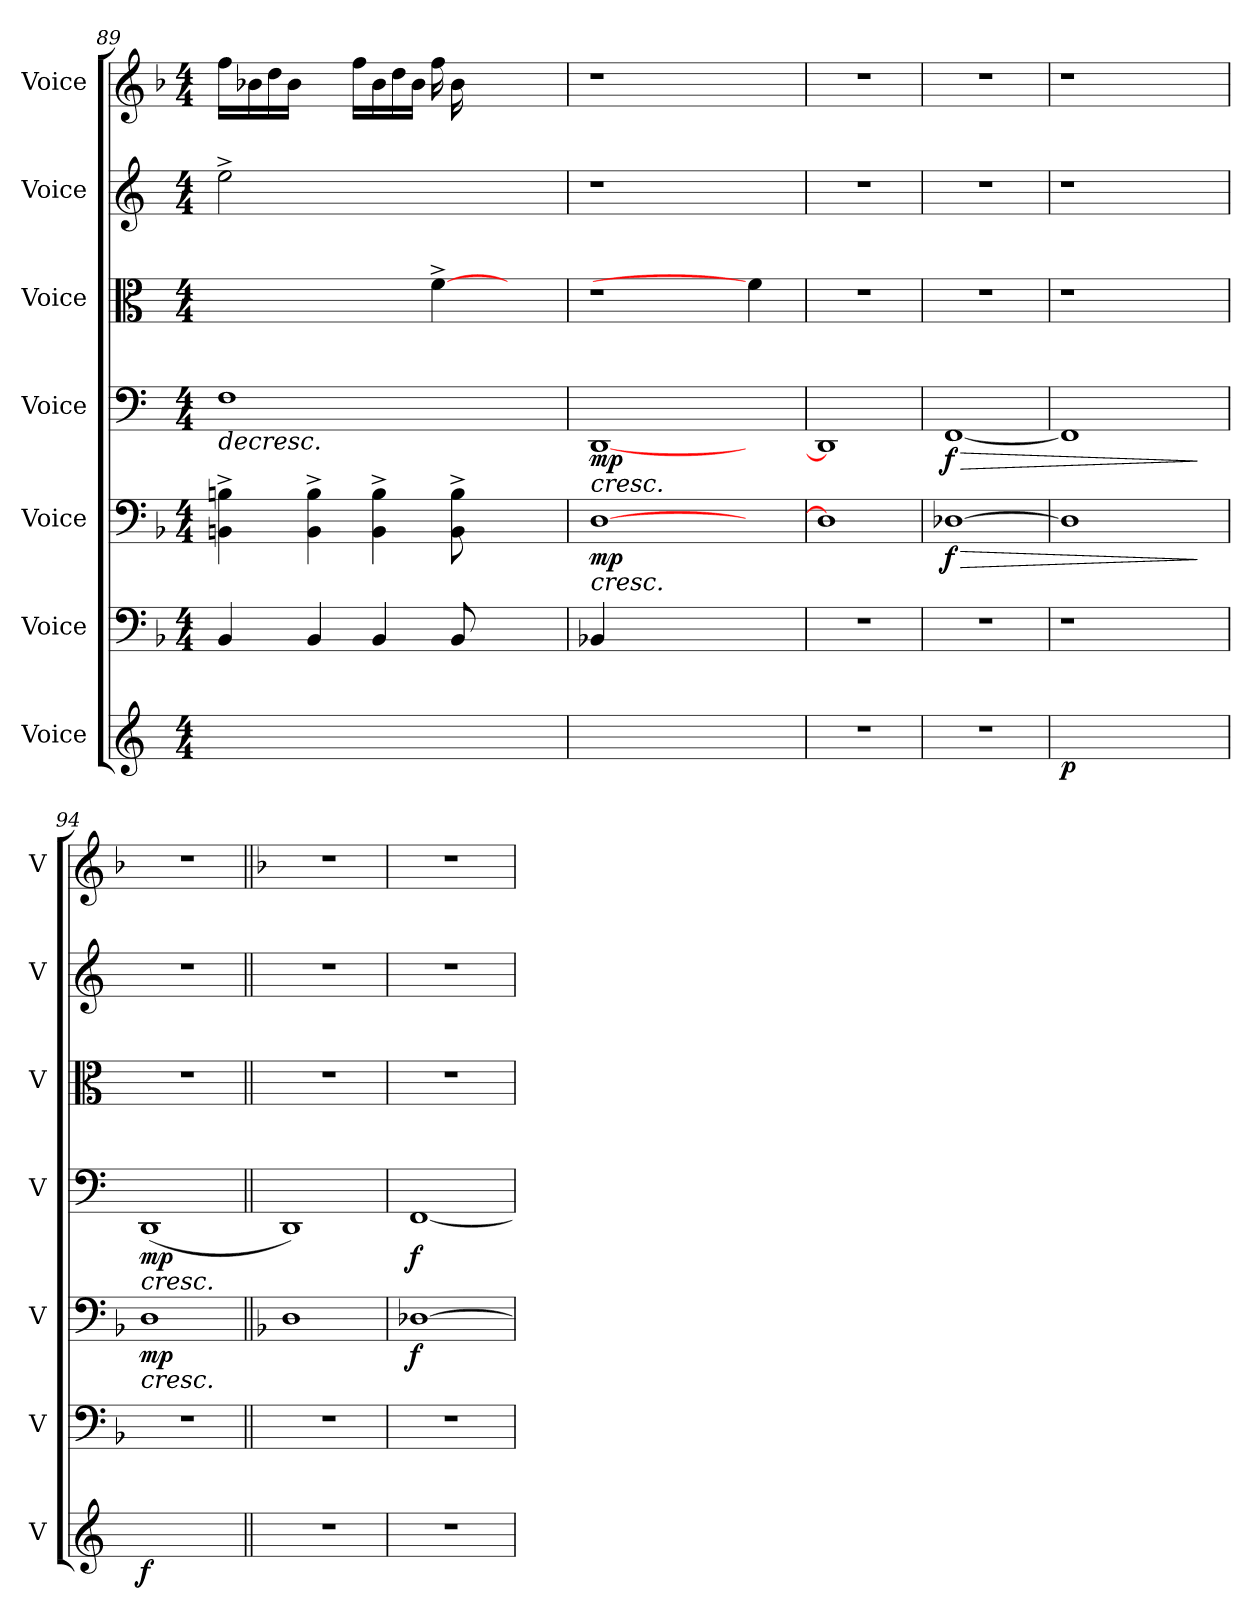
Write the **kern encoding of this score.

**kern	**dynam	**kern	**kern	**dynam	**kern	**dynam	**kern	**kern	**kern
*part7	*part7	*part6	*part5	*part5	*part4	*part4	*part3	*part2	*part1
*staff7	*staff7	*staff6	*staff5	*staff5	*staff4	*staff4	*staff3	*staff2	*staff1
*I"Voice	*	*I"Voice	*I"Voice	*	*I"Voice	*	*I"Voice	*I"Voice	*I"Voice
*I'V	*	*I'V	*I'V	*	*I'V	*	*I'V	*I'V	*I'V
!!LO:PB:g=z
*clefG2	*	*clefF4	*clefF4	*	*clefF4	*	*clefC3	*clefG2	*clefG2
*k[]	*	*k[b-]	*k[b-]	*	*k[]	*	*k[]	*k[]	*k[b-]
*M4/4	*	*M4/4	*M4/4	*	*M4/4	*	*M4/4	*M4/4	*M4/4
=89	=89	=89	=89	=89	=89	=89	=89	=89	=89
!	!	!	!	!	!	!LO:HP:b	!	!	!
1ryy	.	4BB-/	4BBn\^ 4Bn\^	.	1F	>	2.ryy	2ee^\	16ff\LL
.	.	.	.	.	.	.	.	.	16b-X\
.	.	.	.	.	.	.	.	.	16dd\
.	.	.	.	.	.	.	.	.	16b-\JJ
.	.	4BB-/	4BB\^ 4B\^	.	.	.	.	.	4ryy
.	.	16ryy	16ryy	.	.	.	.	2ryy	16ff\LL
.	.	4BB-/	4BB\^ 4B\^	.	.	.	.	.	16b-\
.	.	.	.	.	.	.	.	.	16dd\
.	.	.	.	.	.	.	.	.	16b-\JJ
.	.	.	.	.	.	.	[4f^\	.	16ff\
.	.	8BB-/	8BB\^ 8B\^	.	.	.	.	.	16b-\
.	.	.	.	.	.	.	.	.	8ryy
.	.	16ryy	16ryy	.	.	.	.	.	.
4ryy	.	8.ryy	8.ryy	.	4ryy	.	4ryy	4ryy	4ryy
.	.	16ryy	16ryy	.	.	.	.	.	.
=90	=90	=90	=90	=90	=90	=90	=90	=90	=90
!	!	!	!	!LO:HP:b	!	!LO:HP:b	!	!	!
!	!	!	!	!LO:DY:n=1:b	!	!LO:DY:n=1:b	!	!	!
1ryy	.	4BB-X/	[1D	< mp	[1DD	< mp	1r	1r	1r
.	.	8.ryy	.	.	.	.	.	.	.
.	.	2.ryy	.	.	.	.	.	.	.
4ryy	.	.	8.ryy	.	4ryy	]	4f\]	4ryy	4ryy
.	.	16ryy	16ryy	.	.	.	.	.	.
=91	=91	=91	=91	=91	=91	=91	=91	=91	=91
1r	.	1r	1D]	.	1DD]	.	1r	1r	1r
=92	=92	=92	=92	=92	=92	=92	=92	=92	=92
!	!	!	!	!LO:HP:b	!	!LO:HP:b	!	!	!
!	!	!	!	!LO:DY:n=1:b	!	!LO:DY:n=1:b	!	!	!
1r	.	1r	[1D-X	> f	[1FF	> f	1r	1r	1r
.	.	.	.	[	.	[	.	.	.
=93	=93	=93	=93	=93	=93	=93	=93	=93	=93
!	!LO:DY:b	!	!	!	!	!	!	!	!
1ryy	p	1r	1D-]	.	1FF]	.	1r	1r	1r
4..ryy	.	4..ryy	4..ryy	.	4..ryy	.	4..ryy	4..ryy	4..ryy
.	.	.	.	]	.	]	.	.	.
=94	=94	=94	=94	=94	=94	=94	=94	=94	=94
!	!LO:DY:b	!	!	!LO:HP:b	!	!LO:HP:b	!	!	!
!	!	!	!	!LO:DY:n=1:b	!	!LO:DY:n=1:b	!	!	!
1ryy	f	1r	1D	< mp	(<1DD	< mp	1r	1r	1r
!!LO:LB:g=z
=95||	=95||	=95||	=95||	=95||	=95||	=95||	=95||	=95||	=95||
*	*	*k[]	*	*	*	*	*	*	*
1r	.	1r	1D	.	1DD)	.	1r	1r	1r
=96	=96	=96	=96	=96	=96	=96	=96	=96	=96
!	!	!	!	!LO:DY:b	!	!LO:DY:b	!	!	!
1r	.	1r	[1D-X	f	[1FF	f	1r	1r	1r
.	.	.	.	[	.	[	.	.	.
=	=	=	=	=	=	=	=	=	=
*-	*-	*-	*-	*-	*-	*-	*-	*-	*-
